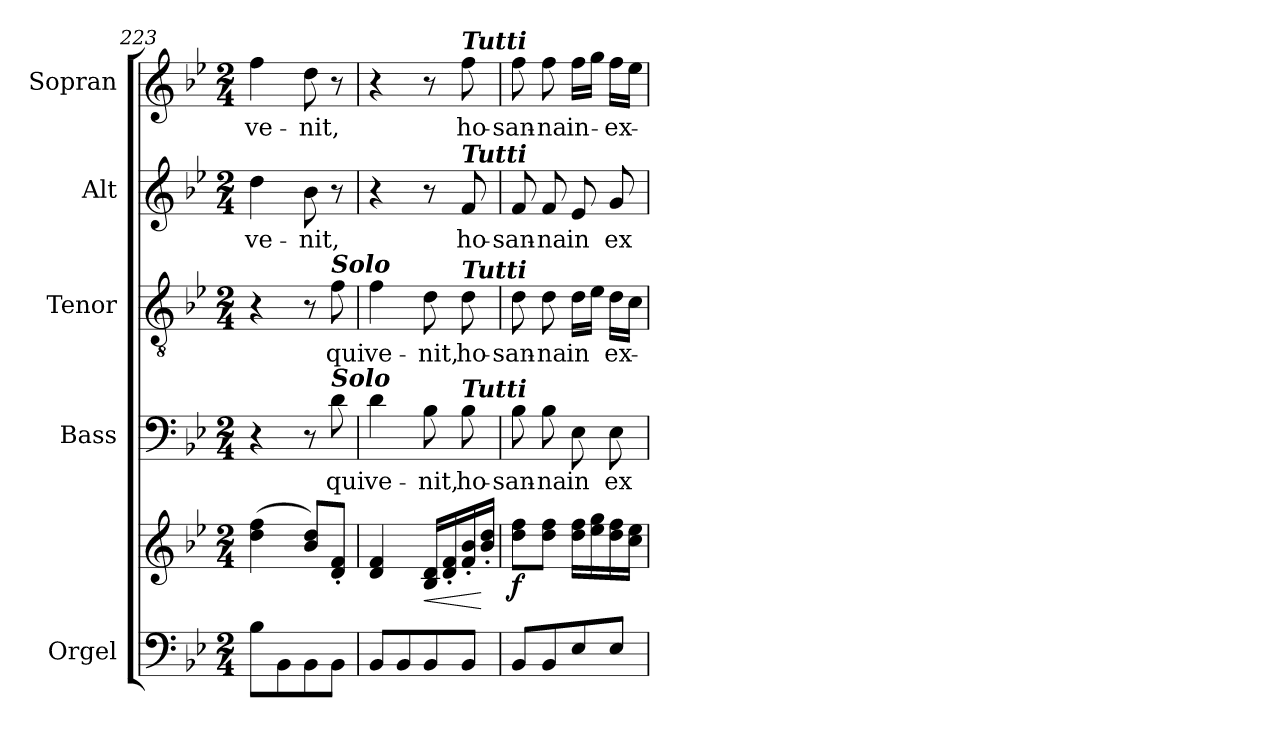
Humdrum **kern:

**kern	**kern	**dynam	**kern	**text	**kern	**text	**kern	**text	**kern	**text
*part5	*part5	*part5	*part4	*part4	*part3	*part3	*part2	*part2	*part1	*part1
*staff6	*staff5	*staff5/6	*staff4	*staff4	*staff3	*staff3	*staff2	*staff2	*staff1	*staff1
*I"Orgel	*	*	*I"Bass	*	*I"Tenor	*	*I"Alt	*	*I"Sopran	*
*I'Org.	*	*	*I'B.	*	*I'T.	*	*I'A.	*	*I'S.	*
*clefF4	*clefG2	*	*clefF4	*	*clefGv2	*	*clefG2	*	*clefG2	*
*k[b-e-]	*k[b-e-]	*	*k[b-e-]	*	*k[b-e-]	*	*k[b-e-]	*	*k[b-e-]	*
*B-:	*B-:	*	*B-:	*	*B-:	*	*B-:	*	*B-:	*
*M2/4	*M2/4	*	*M2/4	*	*M2/4	*	*M2/4	*	*M2/4	*
=223	=223	=223	=223	=223	=223	=223	=223	=223	=223	=223
!	!	!	!	!	!	!	!	!LO:LY:b	!	!LO:LY:b
8B-\L	(>4dd\ 4ff\	.	4r	.	4r	.	4dd\	ve-	4ff\	ve-
8BB-\	.	.	.	.	.	.	.	.	.	.
!	!	!	!	!	!	!	!	!LO:LY:b	!	!LO:LY:b
8BB-\	8b-/ 8dd/L)	.	8r	.	8r	.	8b-\	-nit,	8dd\	-nit,
!	!	!	!	!	!LO:TX:a:Bi:t=Solo	!	!	!	!	!
!	!	!	!LO:TX:a:Bi:t=Solo	!	!	!	!	!	!	!
!	!	!	!	!LO:LY:b	!	!LO:LY:b	!	!	!	!
8BB-\J	8d/'< 8f/'<J	.	8d\	qui	8f\	qui	8r	.	8r	.
=224	=224	=224	=224	=224	=224	=224	=224	=224	=224	=224
!	!	!	!	!LO:LY:b	!	!LO:LY:b	!	!	!	!
8BB-/L	4d/ 4f/	.	4d\	ve-	4f\	ve-	4r	.	4r	.
8BB-/	.	.	.	.	.	.	.	.	.	.
!	!	!LO:HP:b	!	!LO:LY:b	!	!LO:LY:b	!	!	!	!
8BB-/	16B-/ 16d/LL	<	8B-\	-nit,	8d\	-nit,	8r	.	8r	.
.	16d/'< 16f/'<	.	.	.	.	.	.	.	.	.
!	!	!	!	!	!	!	!	!	!LO:TX:a:Bi:t=Tutti	!
!	!	!	!	!	!	!	!LO:TX:a:Bi:t=Tutti	!	!	!
!	!	!	!	!	!LO:TX:a:Bi:t=Tutti	!	!	!	!	!
!	!	!	!LO:TX:a:Bi:t=Tutti	!	!	!	!	!	!	!
!	!	!	!	!LO:LY:b	!	!LO:LY:b	!	!LO:LY:b	!	!LO:LY:b
8BB-/J	16f/'< 16b-/'<	.	8B-\	ho-	8d\	ho-	8f/	ho-	8ff\	ho-
.	16b-/'< 16dd/'<JJ	[	.	.	.	.	.	.	.	.
!!LO:LB:g=z
=225	=225	=225	=225	=225	=225	=225	=225	=225	=225	=225
!	!	!LO:DY:b	!	!LO:LY:b	!	!LO:LY:b	!	!LO:LY:b	!	!LO:LY:b
8BB-/L	8dd\ 8ff\L	f	8B-\	-san-	8d\	-san-	8f/	-san-	8ff\	-san-
!	!	!	!	!LO:LY:b	!	!LO:LY:b	!	!LO:LY:b	!	!LO:LY:b
8BB-/	8dd\ 8ff\J	.	8B-\	-na	8d\	-na	8f/	-na	8ff\	-na
!	!	!	!	!LO:LY:b	!	!LO:LY:b	!	!LO:LY:b	!	!LO:LY:b
8E-/	16dd\ 16ff\LL	.	8E-\	in	16d\LL	in	8e-/	in	16ff\LL	in-
.	16ee-\ 16gg\	.	.	.	16e-\JJ	.	.	.	16gg\JJ	.
!	!	!	!	!LO:LY:b	!	!LO:LY:b	!	!LO:LY:b	!	!LO:LY:b
8E-/J	16dd\ 16ff\	.	8E-\	ex-	16d\LL	ex-	8g/	ex-	16ff\LL	-ex-
.	16cc\ 16ee-\JJ	.	.	.	16c\JJ	.	.	.	16ee-\JJ	.
=	=	=	=	=	=	=	=	=	=	=
*-	*-	*-	*-	*-	*-	*-	*-	*-	*-	*-
